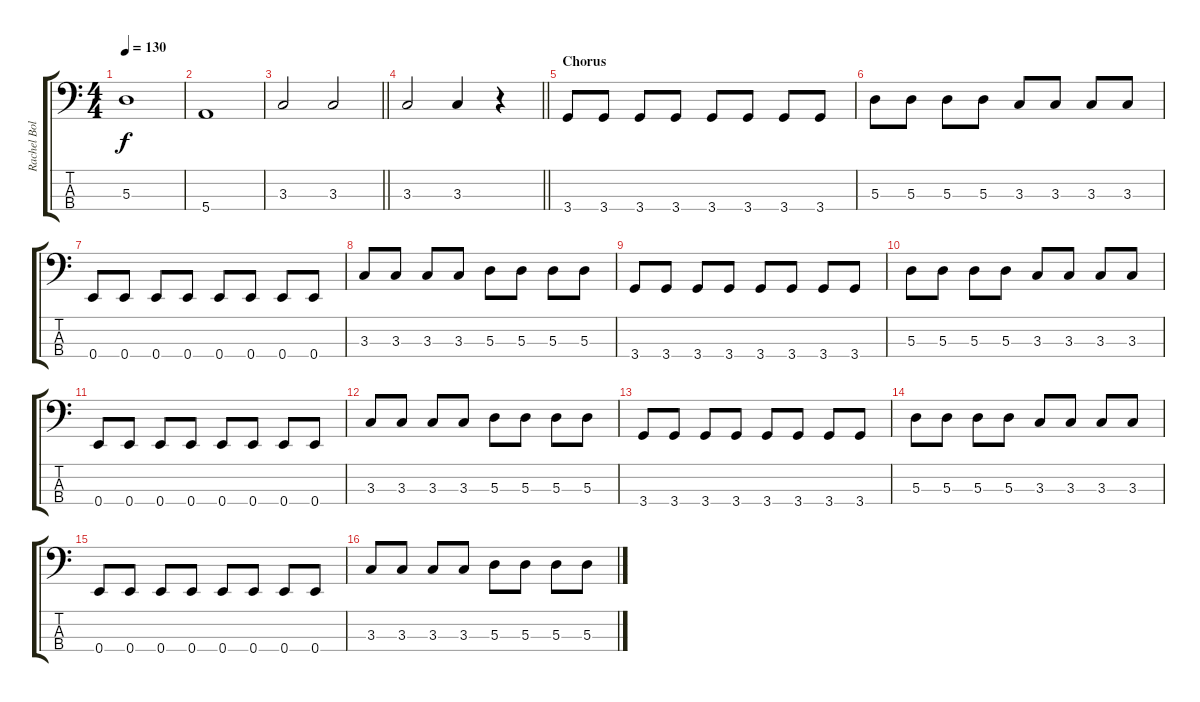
\track ("Rachel Bolan" "Rachel Bol") {instrument electricbassfinger}
\staff {score tabs}
\tuning (G2 D2 A1 E1) {hide}
\ts (4 4)
\tempo 130
\clef f4
\ks c
5.3.1{dy f} |
5.4.1 |
\barLineRight lightlight
3.3.2 3.3.2 |
\barLineRight lightlight
3.3.2 3.3.4 r.4 |
\section ("" "Chorus")
3.4.8 3.4.8 3.4.8 3.4.8 3.4.8 3.4.8 3.4.8 3.4.8 |
5.3.8 5.3.8 5.3.8 5.3.8 3.3.8 3.3.8 3.3.8 3.3.8 |
0.4.8 0.4.8 0.4.8 0.4.8 0.4.8 0.4.8 0.4.8 0.4.8 |
3.3.8 3.3.8 3.3.8 3.3.8 5.3.8 5.3.8 5.3.8 5.3.8 |
3.4.8 3.4.8 3.4.8 3.4.8 3.4.8 3.4.8 3.4.8 3.4.8 |
5.3.8 5.3.8 5.3.8 5.3.8 3.3.8 3.3.8 3.3.8 3.3.8 |
0.4.8 0.4.8 0.4.8 0.4.8 0.4.8 0.4.8 0.4.8 0.4.8 |
3.3.8 3.3.8 3.3.8 3.3.8 5.3.8 5.3.8 5.3.8 5.3.8 |
3.4.8 3.4.8 3.4.8 3.4.8 3.4.8 3.4.8 3.4.8 3.4.8 |
5.3.8 5.3.8 5.3.8 5.3.8 3.3.8 3.3.8 3.3.8 3.3.8 |
0.4.8 0.4.8 0.4.8 0.4.8 0.4.8 0.4.8 0.4.8 0.4.8 |
3.3.8 3.3.8 3.3.8 3.3.8 5.3.8 5.3.8 5.3.8 5.3.8
